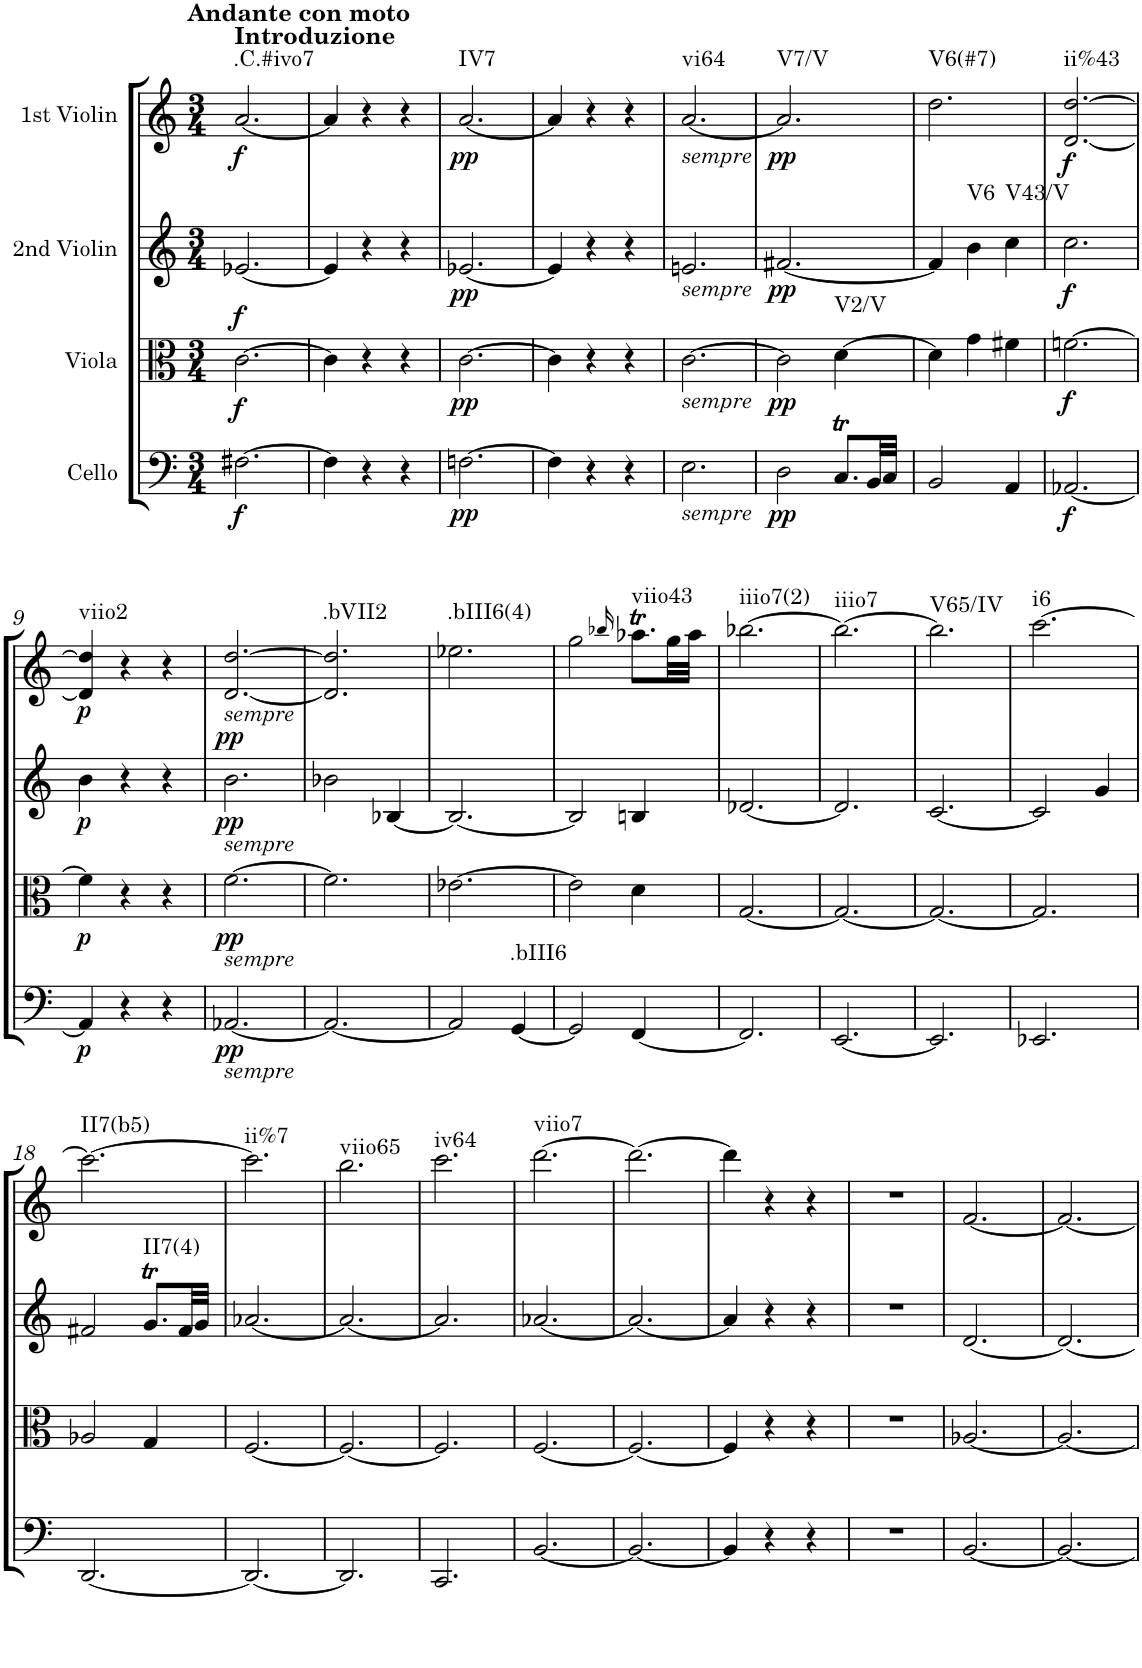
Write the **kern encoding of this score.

**kern	**dynam	**harte	**kern	**dynam	**harte	**kern	**dynam	**harte	**kern	**dynam	**harte
*part4	*part4	*part4	*part3	*part3	*part3	*part2	*part2	*part2	*part1	*part1	*part1
*staff4	*staff4	*	*staff3	*staff3	*	*staff2	*staff2	*	*staff1	*staff1	*
*I"Cello	*	*	*I"Viola	*	*	*I"2nd Violin	*	*	*I"1st Violin	*	*
*	*	*	*I'Vla	*	*	*I'Vln	*	*	*I'Vln	*	*
*clefF4	*	*	*clefC3	*	*	*clefG2	*	*	*clefG2	*	*
*k[]	*	*	*k[]	*	*	*k[]	*	*	*k[]	*	*
*M3/4	*	*	*M3/4	*	*	*M3/4	*	*	*M3/4	*	*
=1	=1	=1	=1	=1	=1	=1	=1	=1	=1	=1	=1
!	!	!	!	!	!	!	!	!	!LO:TX:a:B:t=Andante con moto	!	!
!	!	!	!	!	!	!	!	!	!LO:TX:a:B:t=Introduzione	!	!
!	!LO:DY:b	!	!	!LO:DY:b	!	!	!	!	!	!	!
!	!	!	!	!LO:DY:n=1:a	!	!	!	!	!	!LO:DY:b	!LO:H:kt=.C.#ivo7
[2.F#X\	f	.	[2.c\	f f	.	[2.e-X/	.	.	[2.a/	f	N
=2	=2	=2	=2	=2	=2	=2	=2	=2	=2	=2	=2
4F#\]	.	.	4c\]	.	.	4e-/]	.	.	4a/]	.	.
4r	.	.	4r	.	.	4r	.	.	4r	.	.
4r	.	.	4r	.	.	4r	.	.	4r	.	.
=3	=3	=3	=3	=3	=3	=3	=3	=3	=3	=3	=3
!	!LO:DY:b	!	!	!LO:DY:b	!	!	!LO:DY:b	!	!	!LO:DY:b	!LO:H:kt=IV7
[2.Fn\	pp	.	[2.c\	pp	.	[2.e-X/	pp	.	[2.a/	pp	N
=4	=4	=4	=4	=4	=4	=4	=4	=4	=4	=4	=4
4F\]	.	.	4c\]	.	.	4e-/]	.	.	4a/]	.	.
4r	.	.	4r	.	.	4r	.	.	4r	.	.
4r	.	.	4r	.	.	4r	.	.	4r	.	.
=5	=5	=5	=5	=5	=5	=5	=5	=5	=5	=5	=5
!	!	!	!	!	!	!	!	!	!LO:TX:b:i:t=sempre	!	!
!	!	!	!	!	!	!LO:TX:b:i:t=sempre	!	!	!	!	!
!	!	!	!LO:TX:b:i:t=sempre	!	!	!	!	!	!	!	!
!LO:TX:b:i:t=sempre	!	!	!	!	!	!	!	!	!	!	!LO:H:kt=vi64
2.E\	.	.	[2.c\	.	.	2.en/	.	.	[2.a/	.	N
=6	=6	=6	=6	=6	=6	=6	=6	=6	=6	=6	=6
!	!LO:DY:b	!	!	!LO:DY:b	!	!	!LO:DY:b	!	!	!LO:DY:b	!LO:H:kt=V7/V
2D\	pp	.	2c\]	pp	.	[2.f#X/	pp	.	2.a/]	pp	N
!	!	!	!	!	!LO:H:kt=V2/V	!	!	!	!	!	!
8.CT/L	.	.	[4d\	.	N	.	.	.	.	.	.
32BB/LL	.	.	.	.	.	.	.	.	.	.	.
32C/JJJ	.	.	.	.	.	.	.	.	.	.	.
=7	=7	=7	=7	=7	=7	=7	=7	=7	=7	=7	=7
!	!	!	!	!	!	!	!	!	!	!	!LO:H:kt=V6(#7)
2BB/	.	.	4d\]	.	.	4f#/]	.	.	2.dd\	.	N
!	!	!	!	!	!	!	!	!LO:H:kt=V6	!	!	!
.	.	.	4g\	.	.	4b\	.	N	.	.	.
!	!	!	!	!	!	!	!	!LO:H:kt=V43/V	!	!	!
4AA/	.	.	4f#X\	.	.	4cc\	.	N	.	.	.
=8	=8	=8	=8	=8	=8	=8	=8	=8	=8	=8	=8
!	!LO:DY:b	!	!	!LO:DY:b	!	!	!LO:DY:b	!	!	!LO:DY:b	!LO:H:kt=ii%43
[2.AA-X/	f	.	[2.fn\	f	.	2.cc\	f	.	[2.d/ [2.dd/	f	N
!!LO:LB:g=z
=9	=9	=9	=9	=9	=9	=9	=9	=9	=9	=9	=9
!	!LO:DY:b	!	!	!LO:DY:b	!	!	!LO:DY:b	!	!	!LO:DY:b	!LO:H:kt=viio2
4AA-/]	p	.	4f\]	p	.	4b\	p	.	4d/] 4dd/]	p	N
4r	.	.	4r	.	.	4r	.	.	4r	.	.
4r	.	.	4r	.	.	4r	.	.	4r	.	.
=10	=10	=10	=10	=10	=10	=10	=10	=10	=10	=10	=10
!	!	!	!	!	!	!	!	!	!LO:TX:b:i:t=sempre	!	!
!	!	!	!	!	!	!LO:TX:b:i:t=sempre	!	!	!	!	!
!	!	!	!LO:TX:b:i:t=sempre	!	!	!	!	!	!	!	!
!LO:TX:b:i:t=sempre	!	!	!	!	!	!	!	!	!	!	!
!	!LO:DY:b	!	!	!LO:DY:b	!	!	!LO:DY:b	!	!	!	!
!	!	!	!	!	!	!	!LO:DY:n=1:a	!	!	!	!
[2.AA-X/	pp	.	[2.f\	pp	.	2.b\	pp pp	.	[2.d/ [2.dd/	.	.
=11	=11	=11	=11	=11	=11	=11	=11	=11	=11	=11	=11
!	!	!	!	!	!	!	!	!	!	!	!LO:H:kt=.bVII2
2.AA-/_	.	.	2.f\]	.	.	2b-X\	.	.	2.d/] 2.dd/]	.	N
.	.	.	.	.	.	[4B-X/	.	.	.	.	.
=12	=12	=12	=12	=12	=12	=12	=12	=12	=12	=12	=12
!	!	!	!	!	!	!	!	!	!	!	!LO:H:kt=.bIII6(4)
2AA-/]	.	.	[2.e-X\	.	.	2.B-/_	.	.	2.ee-X\	.	N
!	!	!LO:H:kt=.bIII6	!	!	!	!	!	!	!	!	!
[4GG/	.	N	.	.	.	.	.	.	.	.	.
=13	=13	=13	=13	=13	=13	=13	=13	=13	=13	=13	=13
2GG/]	.	.	2e-\]	.	.	2B-/]	.	.	2gg\	.	.
.	.	.	.	.	.	.	.	.	16qbb-X/	.	.
!	!	!	!	!	!	!	!	!	!	!	!LO:H:kt=viio43
[4FF/	.	.	4d\	.	.	4Bn/	.	.	8.aa-XT\L	.	N
.	.	.	.	.	.	.	.	.	32gg\LL	.	.
.	.	.	.	.	.	.	.	.	32aa-\JJJ	.	.
=14	=14	=14	=14	=14	=14	=14	=14	=14	=14	=14	=14
!	!	!	!	!	!	!	!	!	!	!	!LO:H:kt=iiio7(2)
2.FF/]	.	.	[2.G/	.	.	[2.d-X/	.	.	[2.bb-X\	.	N
=15	=15	=15	=15	=15	=15	=15	=15	=15	=15	=15	=15
!	!	!	!	!	!	!	!	!	!	!	!LO:H:kt=iiio7
[2.EE/	.	.	2.G/_	.	.	2.d-/]	.	.	2.bb-\_	.	N
=16	=16	=16	=16	=16	=16	=16	=16	=16	=16	=16	=16
!	!	!	!	!	!	!	!	!	!	!	!LO:H:kt=V65/IV
2.EE/]	.	.	2.G/_	.	.	[2.c/	.	.	2.bb-\]	.	N
=17	=17	=17	=17	=17	=17	=17	=17	=17	=17	=17	=17
!	!	!	!	!	!	!	!	!	!	!	!LO:H:kt=i6
2.EE-X/	.	.	2.G/]	.	.	2c/]	.	.	[2.ccc\	.	N
.	.	.	.	.	.	4g/	.	.	.	.	.
!!LO:LB:g=z
=18	=18	=18	=18	=18	=18	=18	=18	=18	=18	=18	=18
!	!	!	!	!	!	!	!	!	!	!	!LO:H:kt=II7(b5)
[2.DD/	.	.	2A-X/	.	.	2f#X/	.	.	2.ccc\_	.	N
!	!	!	!	!	!	!	!	!LO:H:kt=II7(4)	!	!	!
.	.	.	4G/	.	.	8.gT/L	.	N	.	.	.
.	.	.	.	.	.	32f#/LL	.	.	.	.	.
.	.	.	.	.	.	32g/JJJ	.	.	.	.	.
=19	=19	=19	=19	=19	=19	=19	=19	=19	=19	=19	=19
!	!	!	!	!	!	!	!	!	!	!	!LO:H:kt=ii%7
2.DD/_	.	.	[2.F/	.	.	[2.a-X/	.	.	2.ccc\]	.	N
=20	=20	=20	=20	=20	=20	=20	=20	=20	=20	=20	=20
!	!	!	!	!	!	!	!	!	!	!	!LO:H:kt=viio65
2.DD/]	.	.	2.F/_	.	.	2.a-/_	.	.	2.bb\	.	N
=21	=21	=21	=21	=21	=21	=21	=21	=21	=21	=21	=21
!	!	!	!	!	!	!	!	!	!	!	!LO:H:kt=iv64
2.CC/	.	.	2.F/]	.	.	2.a-/]	.	.	2.ccc\	.	N
=22	=22	=22	=22	=22	=22	=22	=22	=22	=22	=22	=22
!	!	!	!	!	!	!	!	!	!	!	!LO:H:kt=viio7
[2.BB/	.	.	[2.F/	.	.	[2.a-X/	.	.	[2.ddd\	.	N
=23	=23	=23	=23	=23	=23	=23	=23	=23	=23	=23	=23
2.BB/_	.	.	2.F/_	.	.	2.a-/_	.	.	2.ddd\_	.	.
=24	=24	=24	=24	=24	=24	=24	=24	=24	=24	=24	=24
4BB/]	.	.	4F/]	.	.	4a-/]	.	.	4ddd\]	.	.
4r	.	.	4r	.	.	4r	.	.	4r	.	.
4r	.	.	4r	.	.	4r	.	.	4r	.	.
=25	=25	=25	=25	=25	=25	=25	=25	=25	=25	=25	=25
2.r	.	.	2.r	.	.	2.r	.	.	2.r	.	.
=26	=26	=26	=26	=26	=26	=26	=26	=26	=26	=26	=26
[2.BB/	.	.	[2.A-X/	.	.	[2.d/	.	.	[2.f/	.	.
=27	=27	=27	=27	=27	=27	=27	=27	=27	=27	=27	=27
2.BB/_	.	.	2.A-/_	.	.	2.d/_	.	.	2.f/_	.	.
=	=	=	=	=	=	=	=	=	=	=	=
*-	*-	*-	*-	*-	*-	*-	*-	*-	*-	*-	*-
